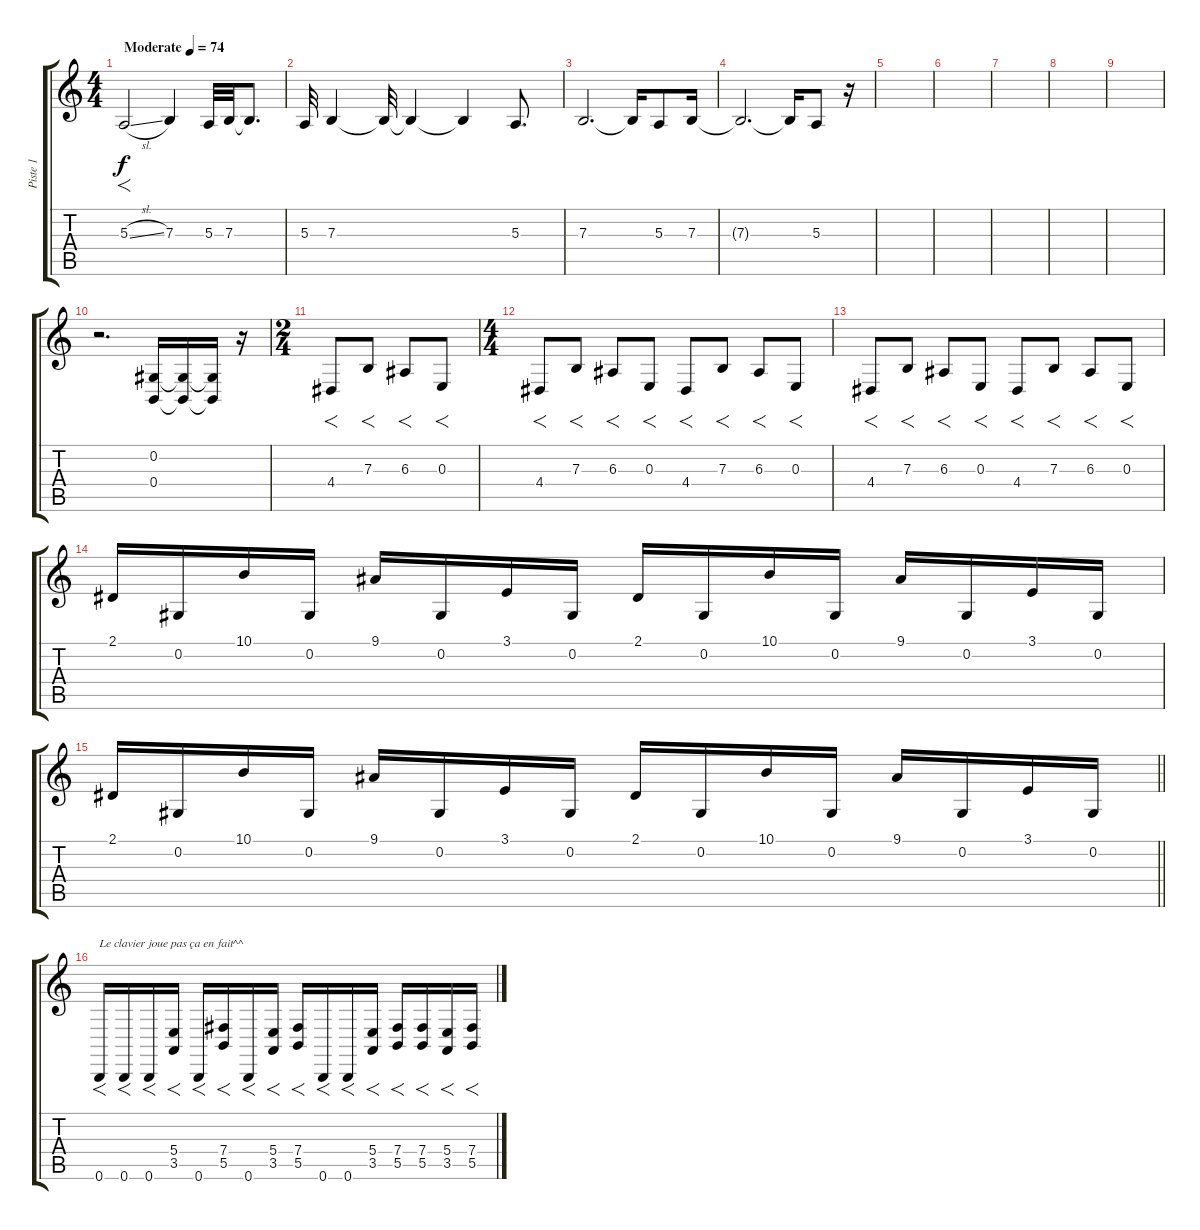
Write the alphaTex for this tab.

\track ("Piste 1" "Piste 1") {instrument lead6voice}
\staff {score tabs}
\tuning (Db4 Ab3 E3 B2 Gb2 B1) {hide}
\ts (4 4)
\tempo (74 "Moderate")
\clef g2
\ks c
5.3{sl}.2{f dy f instrument lead6voice} 7.3.4 5.3.32 7.3.32 7.3{t}.8{d} |
5.3.32 7.3.4 7.3{t}.32 7.3{t}.4 7.3{t}.4 5.3.8{d} |
7.3.2{d} 7.3{t}.16 5.3.8 7.3.16 |
7.3{t}.2{d} 7.3{t}.16 5.3.8 r.16 |
|
|
|
|
|
r.2{d} (0.2 0.4).16 (0.2{t} 0.4{t}).16 (0.2{t} 0.4{t}).16 r.16 |
\ts (2 4)
4.4.8{f} 7.3.8{f} 6.3.8{f} 0.3.8{f} |
\ts (4 4)
4.4.8{f} 7.3.8{f} 6.3.8{f} 0.3.8{f} 4.4.8{f} 7.3.8{f} 6.3.8{f} 0.3.8{f} |
4.4.8{f} 7.3.8{f} 6.3.8{f} 0.3.8{f} 4.4.8{f} 7.3.8{f} 6.3.8{f} 0.3.8{f} |
2.1.16 0.2.16 10.1.16 0.2.16 9.1.16 0.2.16 3.1.16 0.2.16 2.1.16 0.2.16 10.1.16 0.2.16 9.1.16 0.2.16 3.1.16 0.2.16 |
\barLineRight lightlight
2.1.16 0.2.16 10.1.16 0.2.16 9.1.16 0.2.16 3.1.16 0.2.16 2.1.16 0.2.16 10.1.16 0.2.16 9.1.16 0.2.16 3.1.16 0.2.16 |
\section ("" "")
0.6.16{f txt "Le clavier joue pas ça en fait^^"} 0.6.16{f} 0.6.16{f} (5.4 3.5).16{f} 0.6.16{f} (7.4 5.5).16{f} 0.6.16{f} (5.4 3.5).16{f} (7.4 5.5).16{f} 0.6.16{f} 0.6.16{f} (5.4 3.5).16{f} (7.4 5.5).16{f} (7.4 5.5).16{f} (5.4 3.5).16{f} (7.4 5.5).16{f}
